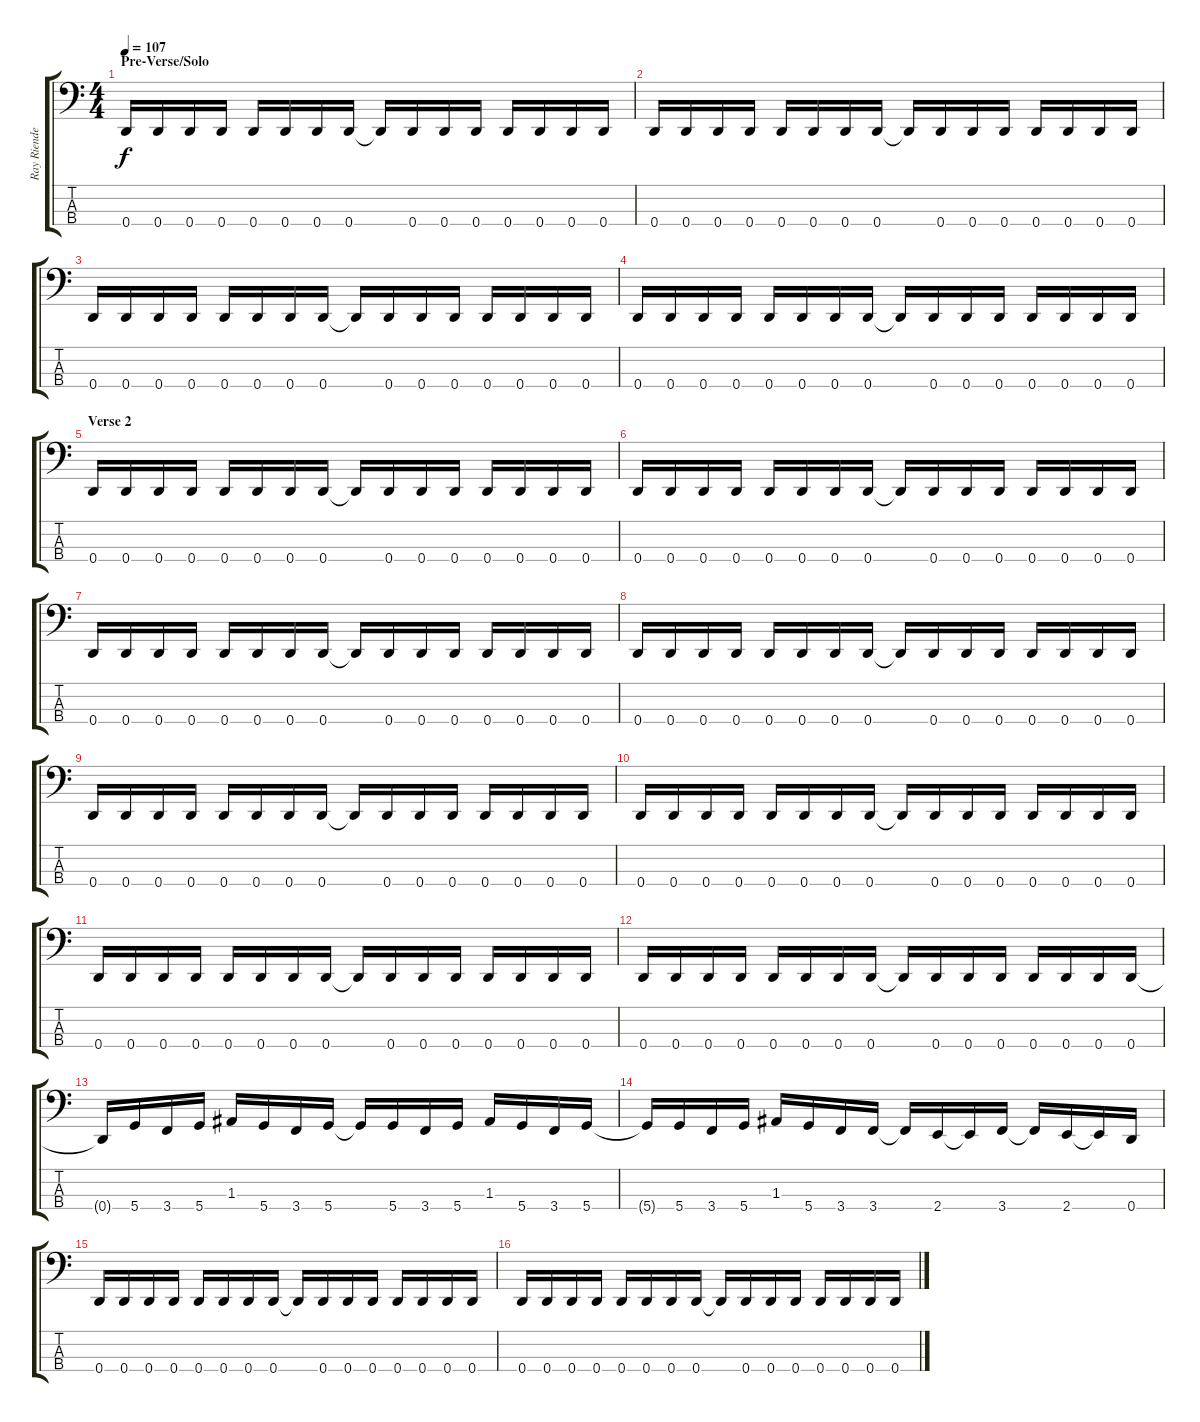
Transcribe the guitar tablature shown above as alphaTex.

\track ("Ray Riendeau" "Ray Riende") {instrument electricbassfinger}
\staff {score tabs}
\tuning (G2 D2 A1 D1) {hide}
\ts (4 4)
\section ("" "Pre-Verse/Solo")
\tempo 107
\clef f4
\ks c
0.4.16{dy f} 0.4.16 0.4.16 0.4.16 0.4.16 0.4.16 0.4.16 0.4.16 0.4{t}.16 0.4.16 0.4.16 0.4.16 0.4.16 0.4.16 0.4.16 0.4.16 |
0.4.16 0.4.16 0.4.16 0.4.16 0.4.16 0.4.16 0.4.16 0.4.16 0.4{t}.16 0.4.16 0.4.16 0.4.16 0.4.16 0.4.16 0.4.16 0.4.16 |
0.4.16 0.4.16 0.4.16 0.4.16 0.4.16 0.4.16 0.4.16 0.4.16 0.4{t}.16 0.4.16 0.4.16 0.4.16 0.4.16 0.4.16 0.4.16 0.4.16 |
0.4.16 0.4.16 0.4.16 0.4.16 0.4.16 0.4.16 0.4.16 0.4.16 0.4{t}.16 0.4.16 0.4.16 0.4.16 0.4.16 0.4.16 0.4.16 0.4.16 |
\section ("" "Verse 2")
0.4.16 0.4.16 0.4.16 0.4.16 0.4.16 0.4.16 0.4.16 0.4.16 0.4{t}.16 0.4.16 0.4.16 0.4.16 0.4.16 0.4.16 0.4.16 0.4.16 |
0.4.16 0.4.16 0.4.16 0.4.16 0.4.16 0.4.16 0.4.16 0.4.16 0.4{t}.16 0.4.16 0.4.16 0.4.16 0.4.16 0.4.16 0.4.16 0.4.16 |
0.4.16 0.4.16 0.4.16 0.4.16 0.4.16 0.4.16 0.4.16 0.4.16 0.4{t}.16 0.4.16 0.4.16 0.4.16 0.4.16 0.4.16 0.4.16 0.4.16 |
0.4.16 0.4.16 0.4.16 0.4.16 0.4.16 0.4.16 0.4.16 0.4.16 0.4{t}.16 0.4.16 0.4.16 0.4.16 0.4.16 0.4.16 0.4.16 0.4.16 |
0.4.16 0.4.16 0.4.16 0.4.16 0.4.16 0.4.16 0.4.16 0.4.16 0.4{t}.16 0.4.16 0.4.16 0.4.16 0.4.16 0.4.16 0.4.16 0.4.16 |
0.4.16 0.4.16 0.4.16 0.4.16 0.4.16 0.4.16 0.4.16 0.4.16 0.4{t}.16 0.4.16 0.4.16 0.4.16 0.4.16 0.4.16 0.4.16 0.4.16 |
0.4.16 0.4.16 0.4.16 0.4.16 0.4.16 0.4.16 0.4.16 0.4.16 0.4{t}.16 0.4.16 0.4.16 0.4.16 0.4.16 0.4.16 0.4.16 0.4.16 |
0.4.16 0.4.16 0.4.16 0.4.16 0.4.16 0.4.16 0.4.16 0.4.16 0.4{t}.16 0.4.16 0.4.16 0.4.16 0.4.16 0.4.16 0.4.16 0.4.16 |
0.4{t}.16 5.4.16 3.4.16 5.4.16 1.3.16 5.4.16 3.4.16 5.4.16 5.4{t}.16 5.4.16 3.4.16 5.4.16 1.3.16 5.4.16 3.4.16 5.4.16 |
5.4{t}.16 5.4.16 3.4.16 5.4.16 1.3.16 5.4.16 3.4.16 3.4.16 3.4{t}.16 2.4.16 2.4{t}.16 3.4.16 3.4{t}.16 2.4.16 2.4{t}.16 0.4.16 |
0.4.16 0.4.16 0.4.16 0.4.16 0.4.16 0.4.16 0.4.16 0.4.16 0.4{t}.16 0.4.16 0.4.16 0.4.16 0.4.16 0.4.16 0.4.16 0.4.16 |
0.4.16 0.4.16 0.4.16 0.4.16 0.4.16 0.4.16 0.4.16 0.4.16 0.4{t}.16 0.4.16 0.4.16 0.4.16 0.4.16 0.4.16 0.4.16 0.4.16
